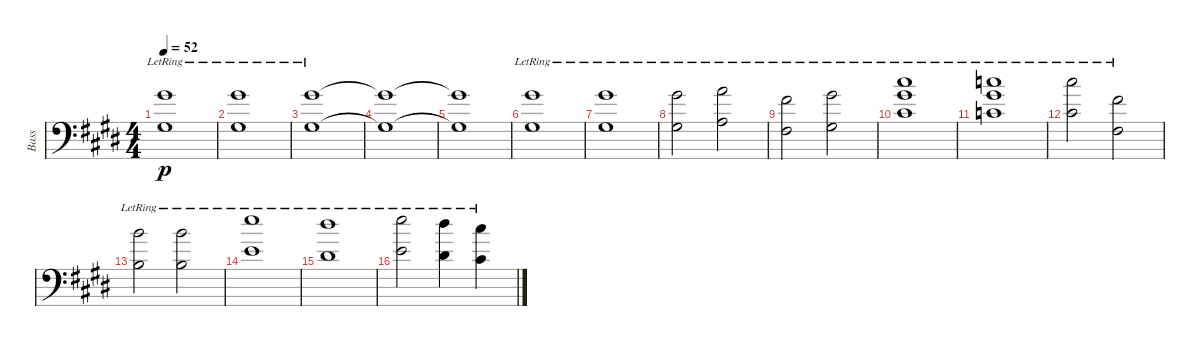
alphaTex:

\track ("Bass" "Bass") {instrument electricbassfinger}
\staff {score}
\tuning (G2 D2 A1 E1) {hide}
\ts (4 4)
\tempo 52
\clef f4
\ks c#minor
(18.2{lr} 16.4{lr}).1{dy p} |
(18.2{lr} 16.4{lr}).1 |
(18.2{lr} 16.4{lr}).1 |
(18.2{t} 16.4{t}).1 |
(18.2{t} 16.4{t}).1 |
(13.1{lr} 11.3{lr}).1 |
(13.1{lr} 11.3{lr}).1 |
(13.1{lr} 11.3{lr}).2 (14.1{lr} 12.3{lr}).2 |
(11.1{lr} 9.3{lr}).2 (13.1{lr} 11.3{lr}).2 |
(18.1{lr} 18.2{lr} 16.3{lr}).1 |
(17.1{lr} 18.2{lr} 15.3{lr}).1 |
(18.1{lr} 16.3{lr}).2 (16.2{lr} 14.4{lr}).2 |
(16.1{lr} 14.3{lr}).2 (16.1{lr} 14.3{lr}).2 |
(21.1{lr} 19.3{lr}).1 |
(20.1{lr} 18.3{lr}).1 |
(21.1{lr} 19.3{lr}).2 (20.1{lr} 18.3{lr}).4 (18.1{lr} 16.3{lr}).4
